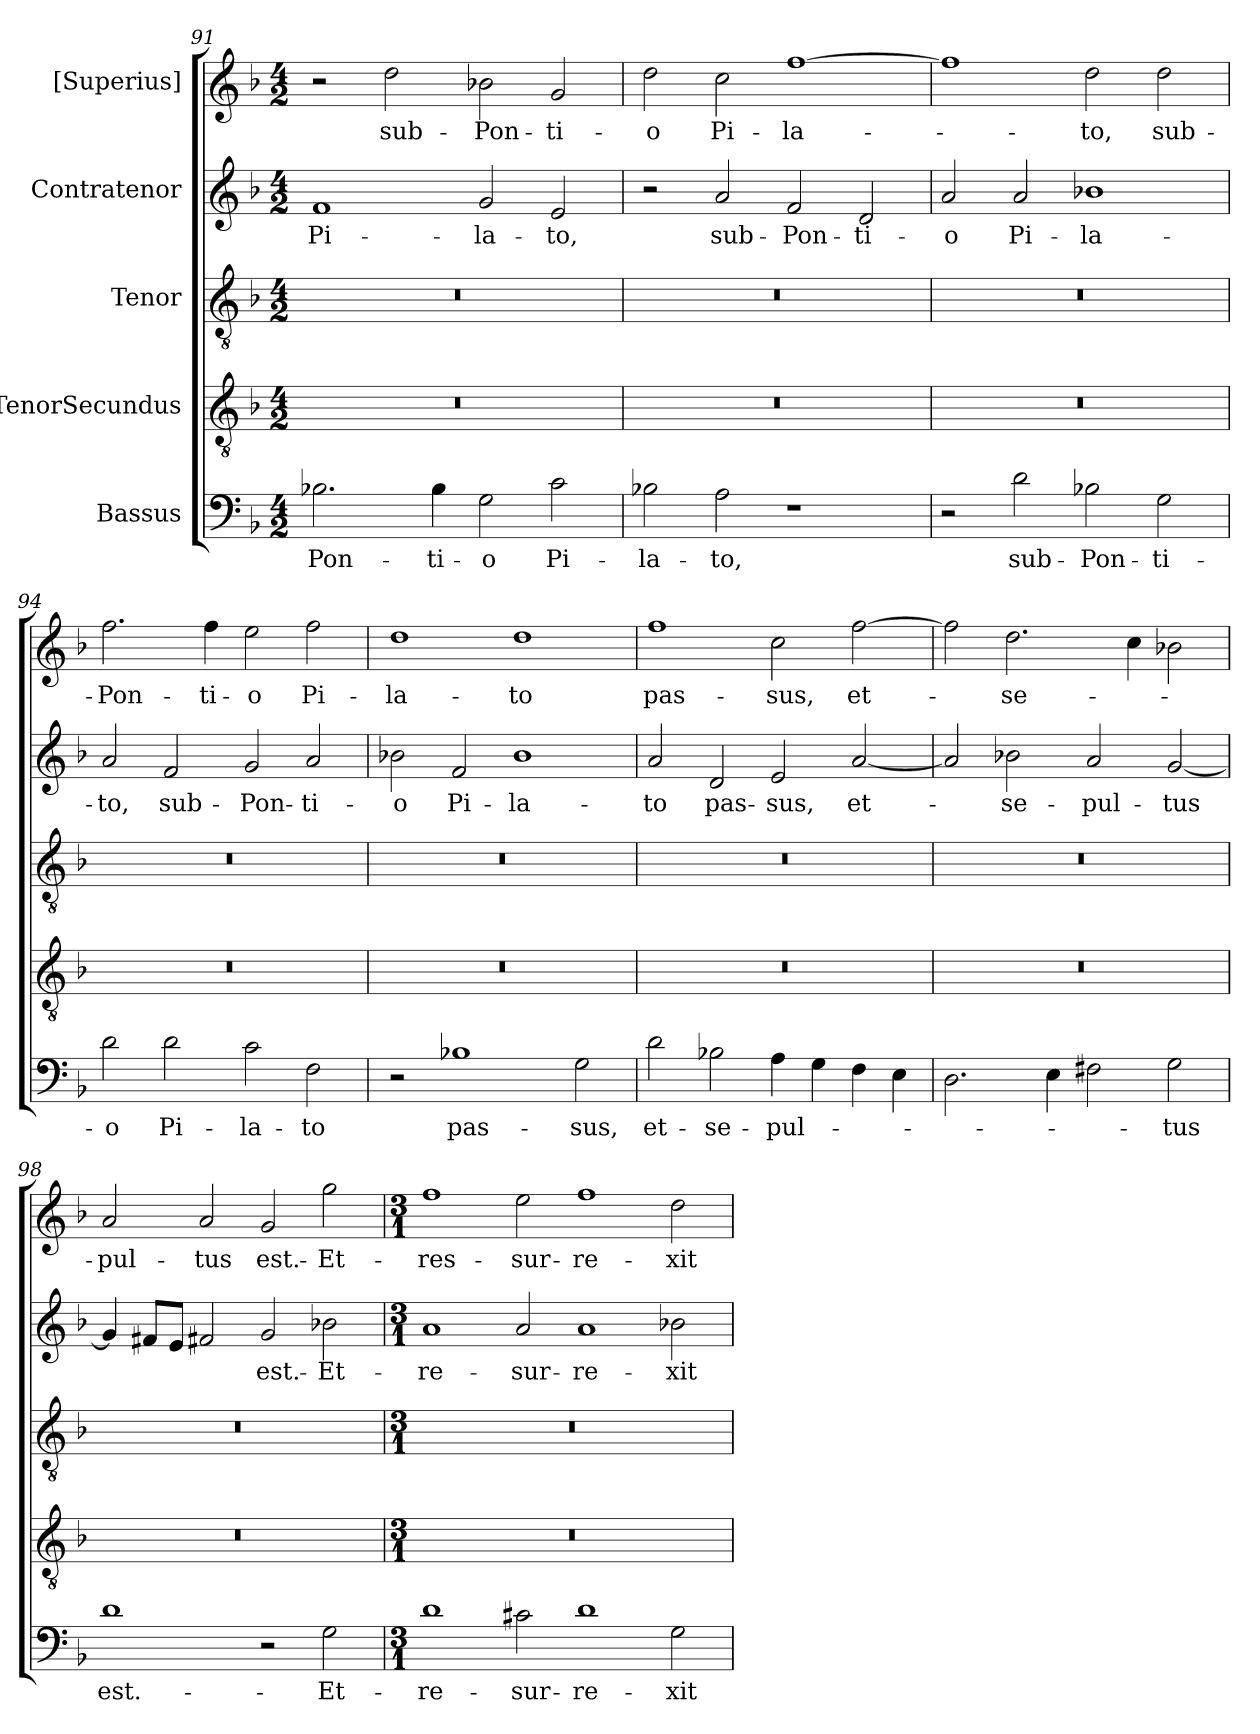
**kern	**text	**kern	**kern	**kern	**text	**kern	**text
*part5	*part5	*part4	*part3	*part2	*part2	*part1	*part1
*staff5	*staff5	*staff4	*staff3	*staff2	*staff2	*staff1	*staff1
*I"Bassus	*	*I"TenorSecundus	*I"Tenor	*I"Contratenor	*	*I"[Superius]	*
*clefF4	*	*clefGv2	*clefGv2	*clefG2	*	*clefG2	*
*k[b-]	*	*k[b-]	*k[b-]	*k[b-]	*	*k[b-]	*
*M4/2	*	*M4/2	*M4/2	*M4/2	*	*M4/2	*
=91	=91	=91	=91	=91	=91	=91	=91
2.B-X\	Pon-	0r	0r	1f/	Pi-	2r	.
.	.	.	.	.	.	2dd\	sub-
4B-\	-ti-	.	.	.	.	.	.
2G\	-o	.	.	2g/	-la-	2b-X\	Pon-
2c\	Pi-	.	.	2e/	-to,	2g/	-ti-
=92	=92	=92	=92	=92	=92	=92	=92
2B-X\	-la-	0r	0r	2r	.	2dd\	-o
2A\	-to,	.	.	2a/	sub-	2cc\	Pi-
1r	.	.	.	2f/	Pon-	[1ff\	-la-
.	.	.	.	2d/	-ti-	.	.
=93	=93	=93	=93	=93	=93	=93	=93
2r	.	0r	0r	2a/	-o	1ff\]	.
2d\	sub-	.	.	2a/	Pi-	.	.
2B-X\	Pon-	.	.	1b-X\	-la-	2dd\	-to,
2G\	-ti-	.	.	.	.	2dd\	sub-
=94	=94	=94	=94	=94	=94	=94	=94
2d\	-o	0r	0r	2a/	-to,	2.ff\	Pon-
2d\	Pi-	.	.	2f/	sub-	.	.
.	.	.	.	.	.	4ff\	-ti-
2c\	-la-	.	.	2g/	Pon-	2ee\	-o
2F\	-to	.	.	2a/	-ti-	2ff\	Pi-
=95	=95	=95	=95	=95	=95	=95	=95
2r	.	0r	0r	2b-X\	-o	1dd\	-la-
1B-X\	pas-	.	.	2f/	Pi-	.	.
.	.	.	.	1b-\	-la-	1dd\	-to
2G\	-sus,	.	.	.	.	.	.
=96	=96	=96	=96	=96	=96	=96	=96
2d\	et-	0r	0r	2a/	-to	1ff\	pas-
2B-X\	se-	.	.	2d/	pas-	.	.
4A\	-pul-	.	.	2e/	-sus,	2cc\	-sus,
4G\	.	.	.	.	.	.	.
4F\	.	.	.	[2a/	et-	[2ff\	et-
4E\	.	.	.	.	.	.	.
=97	=97	=97	=97	=97	=97	=97	=97
2.D\	.	0r	0r	2a/]	.	2ff\]	.
.	.	.	.	2b-X\	se-	2.dd\	se-
4E\	.	.	.	.	.	.	.
2F#X\	.	.	.	2a/	-pul-	.	.
.	.	.	.	.	.	4cc\	.
2G\	-tus	.	.	[2g/	-tus	2b-X\	.
=98	=98	=98	=98	=98	=98	=98	=98
1d\	est.-	0r	0r	4g/]	.	2a/	-pul-
.	.	.	.	8f#X/L	.	.	.
.	.	.	.	8e/J	.	.	.
.	.	.	.	2f#X/	.	2a/	-tus
2r	.	.	.	2g/	est.-	2g/	est.-
2G\	Et-	.	.	2b-X\	Et-	2gg\	Et-
=99	=99	=99	=99	=99	=99	=99	=99
*M3/1	*	*M3/1	*M3/1	*M3/1	*	*M3/1	*
!	!	!LO:N:vis=0	!LO:N:vis=0	!	!	!	!
1d\	re-	0.r	0.r	1a/	re-	1ff\	res-
2c#X\	-sur-	.	.	2a/	-sur-	2ee\	-sur-
1d\	-re-	.	.	1a/	-re-	1ff\	-re-
2G\	-xit	.	.	2b-X\	-xit	2dd\	-xit
=	=	=	=	=	=	=	=
*-	*-	*-	*-	*-	*-	*-	*-
